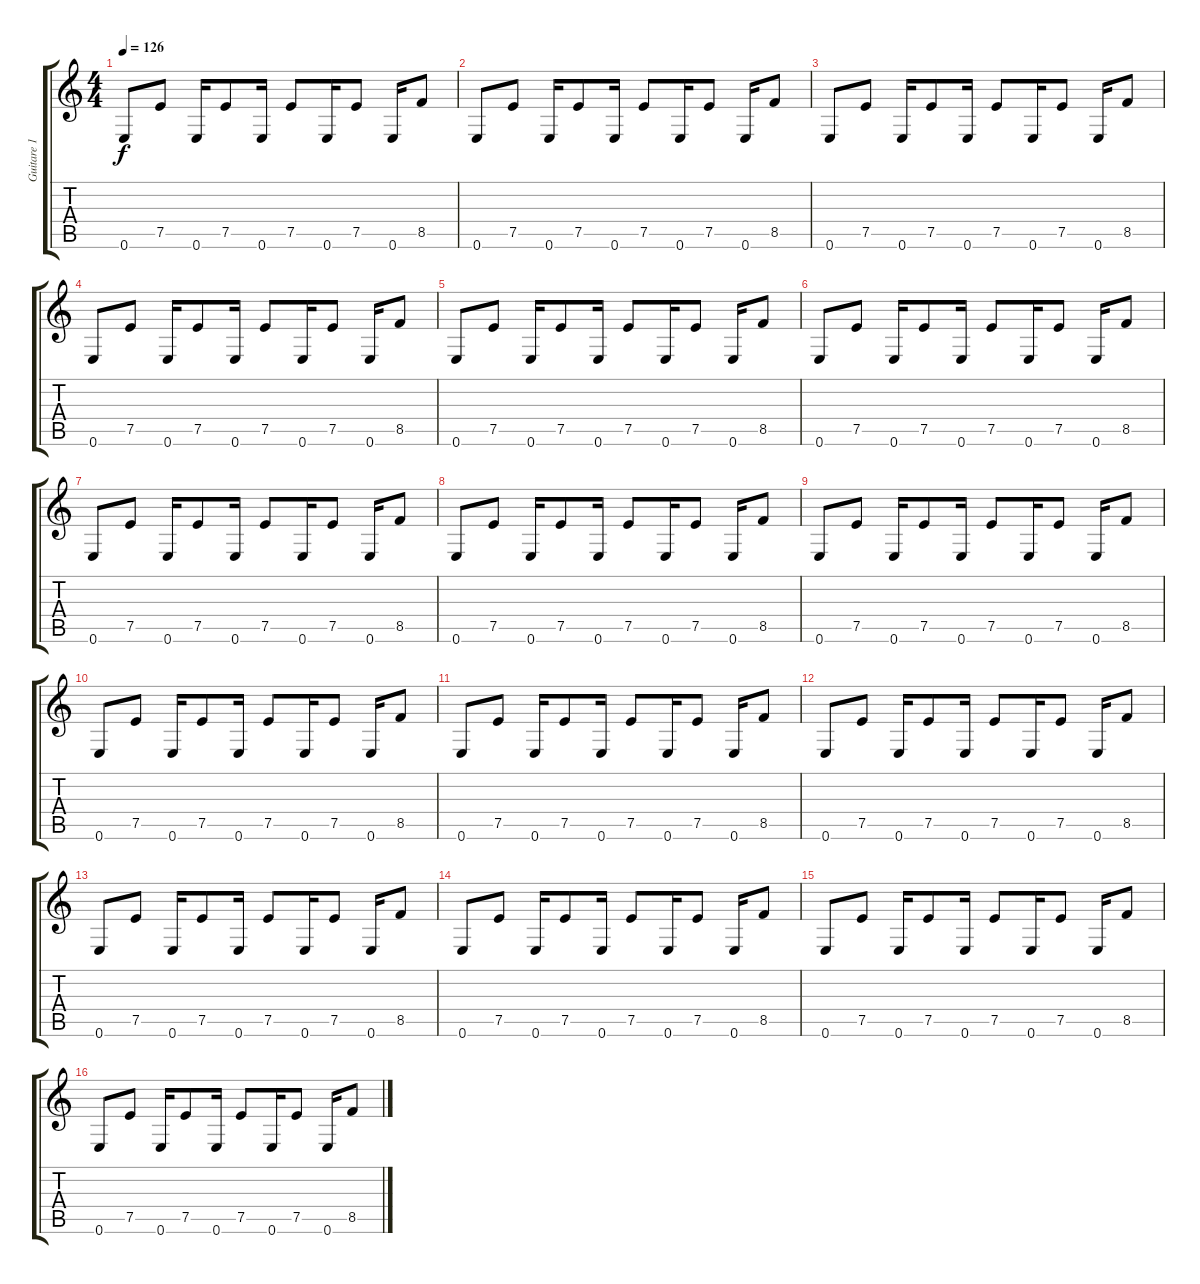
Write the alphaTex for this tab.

\track ("Guitare 1" "Guitare 1") {instrument distortionguitar}
\staff {score tabs}
\tuning (E4 B3 G3 D3 A2 E2) {hide}
\ts (4 4)
\tempo 126
\clef g2
\ks c
0.6.8{dy f} 7.5.8 0.6.16 7.5.8 0.6.16 7.5.8 0.6.16 7.5.8 0.6.16 8.5.8 |
0.6.8 7.5.8 0.6.16 7.5.8 0.6.16 7.5.8 0.6.16 7.5.8 0.6.16 8.5.8 |
0.6.8 7.5.8 0.6.16 7.5.8 0.6.16 7.5.8 0.6.16 7.5.8 0.6.16 8.5.8 |
0.6.8 7.5.8 0.6.16 7.5.8 0.6.16 7.5.8 0.6.16 7.5.8 0.6.16 8.5.8 |
0.6.8 7.5.8 0.6.16 7.5.8 0.6.16 7.5.8 0.6.16 7.5.8 0.6.16 8.5.8 |
0.6.8 7.5.8 0.6.16 7.5.8 0.6.16 7.5.8 0.6.16 7.5.8 0.6.16 8.5.8 |
0.6.8 7.5.8 0.6.16 7.5.8 0.6.16 7.5.8 0.6.16 7.5.8 0.6.16 8.5.8 |
0.6.8 7.5.8 0.6.16 7.5.8 0.6.16 7.5.8 0.6.16 7.5.8 0.6.16 8.5.8 |
0.6.8 7.5.8 0.6.16 7.5.8 0.6.16 7.5.8 0.6.16 7.5.8 0.6.16 8.5.8 |
0.6.8 7.5.8 0.6.16 7.5.8 0.6.16 7.5.8 0.6.16 7.5.8 0.6.16 8.5.8 |
0.6.8 7.5.8 0.6.16 7.5.8 0.6.16 7.5.8 0.6.16 7.5.8 0.6.16 8.5.8 |
0.6.8 7.5.8 0.6.16 7.5.8 0.6.16 7.5.8 0.6.16 7.5.8 0.6.16 8.5.8 |
0.6.8 7.5.8 0.6.16 7.5.8 0.6.16 7.5.8 0.6.16 7.5.8 0.6.16 8.5.8 |
0.6.8 7.5.8 0.6.16 7.5.8 0.6.16 7.5.8 0.6.16 7.5.8 0.6.16 8.5.8 |
0.6.8 7.5.8 0.6.16 7.5.8 0.6.16 7.5.8 0.6.16 7.5.8 0.6.16 8.5.8 |
0.6.8 7.5.8 0.6.16 7.5.8 0.6.16 7.5.8 0.6.16 7.5.8 0.6.16 8.5.8
